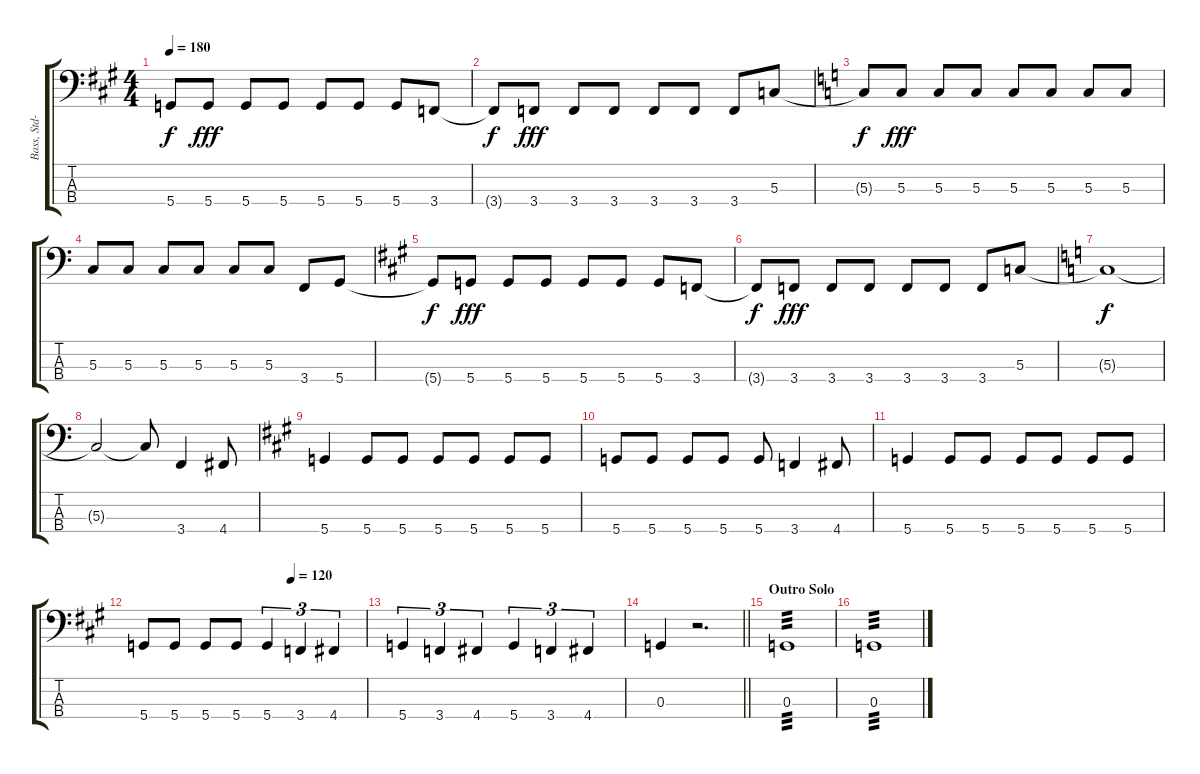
\track ("Bass, Std-D" "Bass, Std-") {instrument electricbasspick}
\staff {score tabs}
\tuning (F2 C2 G1 D1) {hide}
\ts (4 4)
\tempo 180
\clef f4
\ks a
5.4{t}.8{dy f} 5.4.8{dy fff} 5.4.8 5.4.8 5.4.8 5.4.8 5.4.8 3.4.8 |
3.4{t}.8{dy f} 3.4.8{dy fff} 3.4.8 3.4.8 3.4.8 3.4.8 3.4.8 5.3.8 |
\ks c
5.3{t}.8{dy f} 5.3.8{dy fff} 5.3.8 5.3.8 5.3.8 5.3.8 5.3.8 5.3.8 |
5.3.8 5.3.8 5.3.8 5.3.8 5.3.8 5.3.8 3.4.8 5.4.8 |
\ks a
5.4{t}.8{dy f} 5.4.8{dy fff} 5.4.8 5.4.8 5.4.8 5.4.8 5.4.8 3.4.8 |
3.4{t}.8{dy f} 3.4.8{dy fff} 3.4.8 3.4.8 3.4.8 3.4.8 3.4.8 5.3.8 |
\ks c
5.3{t}.1{dy f} |
5.3{t}.2 5.3{t}.8 3.4.4 4.4.8 |
\ks a
5.4.4 5.4.8 5.4.8 5.4.8 5.4.8 5.4.8 5.4.8 |
5.4.8 5.4.8 5.4.8 5.4.8 5.4.8 3.4.4 4.4.8 |
5.4.4 5.4.8 5.4.8 5.4.8 5.4.8 5.4.8 5.4.8 |
\tempo (120 0.6666666666666666)
5.4.8 5.4.8 5.4.8 5.4.8 5.4.4{tu (3 2)} 3.4.4{tu (3 2)} 4.4.4{tu (3 2)} |
5.4.4{tu (3 2)} 3.4.4{tu (3 2)} 4.4.4{tu (3 2)} 5.4.4{tu (3 2)} 3.4.4{tu (3 2)} 4.4.4{tu (3 2)} |
\barLineRight lightlight
0.3.4 r.2{d} |
\section ("" "Outro Solo")
0.3.1{tp 3} |
0.3.1{tp 3}
